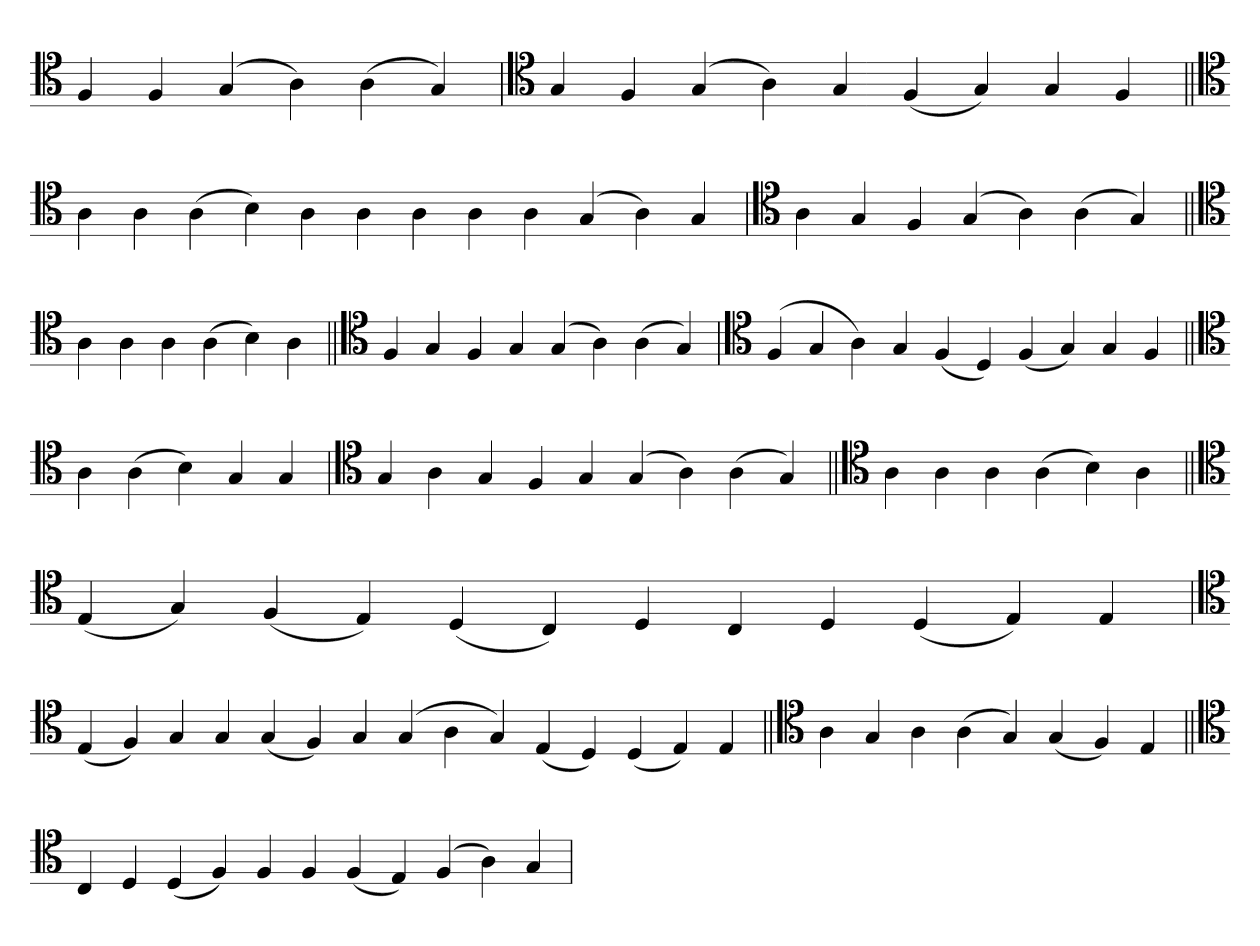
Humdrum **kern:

**kern
*part1
*staff1
*clefC4
=
4F
4F
(4G
4A)
(4A
4G)
='
*clefC4
4G
4F
(4G
4A)
4G
(4F
4G)
4G
4F
=||
*clefC4
4A
4A
(4A
4B)
4A
4A
4A
4A
4A
(4G
4A)
4G
=`
*clefC4
4A
4G
4F
(4G
4A)
(4A
4G)
=||
*clefC4
4A
4A
4A
(4A
4B)
4A
=||
*clefC4
4F
4G
4F
4G
(4G
4A)
(4A
4G)
='
*clefC4
(4F
4G
4A)
4G
(4F
4D)
(4F
4G)
4G
4F
=||
*clefC4
4A
(4A
4B)
4G
4G
=`
*clefC4
4G
4A
4G
4F
4G
(4G
4A)
(4A
4G)
=||
*clefC4
4A
4A
4A
(4A
4B)
4A
=||
*clefC4
(4E
4G)
(4F
4E)
(4D
4C)
4D
4C
4D
(4D
4E)
4E
='
*clefC4
(4E
4F)
4G
4G
(4G
4F)
4G
(4G
4A
4G)
(4E
4D)
(4D
4E)
4E
=||
*clefC4
4A
4G
4A
(4A
4G)
(4G
4F)
4E
=||
*clefC4
4C
4D
(4D
4F)
4F
4F
(4F
4E)
(4F
4A)
4G
=`
*-
